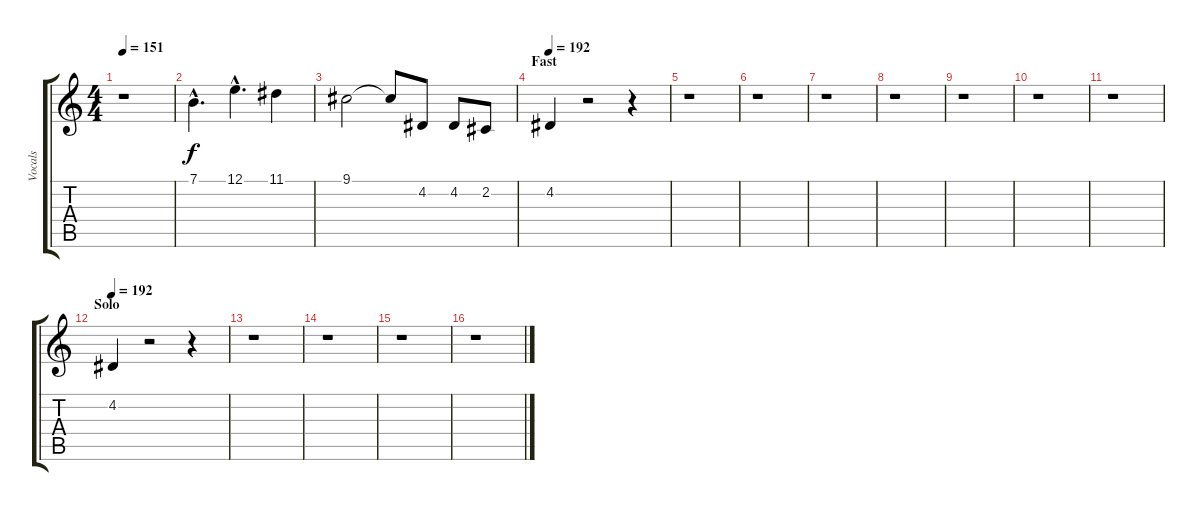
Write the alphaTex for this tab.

\track ("Vocals" "Vocals") {instrument lead2sawtooth}
\staff {score tabs}
\tuning (E4 B3 G3 D3 A2 E2) {hide}
\ts (4 4)
\tempo 151
\clef g2
\ks c
r.1{dy f} |
7.1{hac}.4{d} 12.1{hac}.4{d} 11.1.4 |
9.1.2 9.1{t}.8 4.2.8 4.2.8 2.2.8 |
\section ("" "Fast")
\tempo 192
4.2.4 r.2 r.4 |
r.1 |
r.1 |
r.1 |
r.1 |
r.1 |
r.1 |
r.1 |
\section ("" "Solo")
\tempo 192
4.2.4 r.2 r.4 |
r.1 |
r.1 |
r.1 |
r.1
